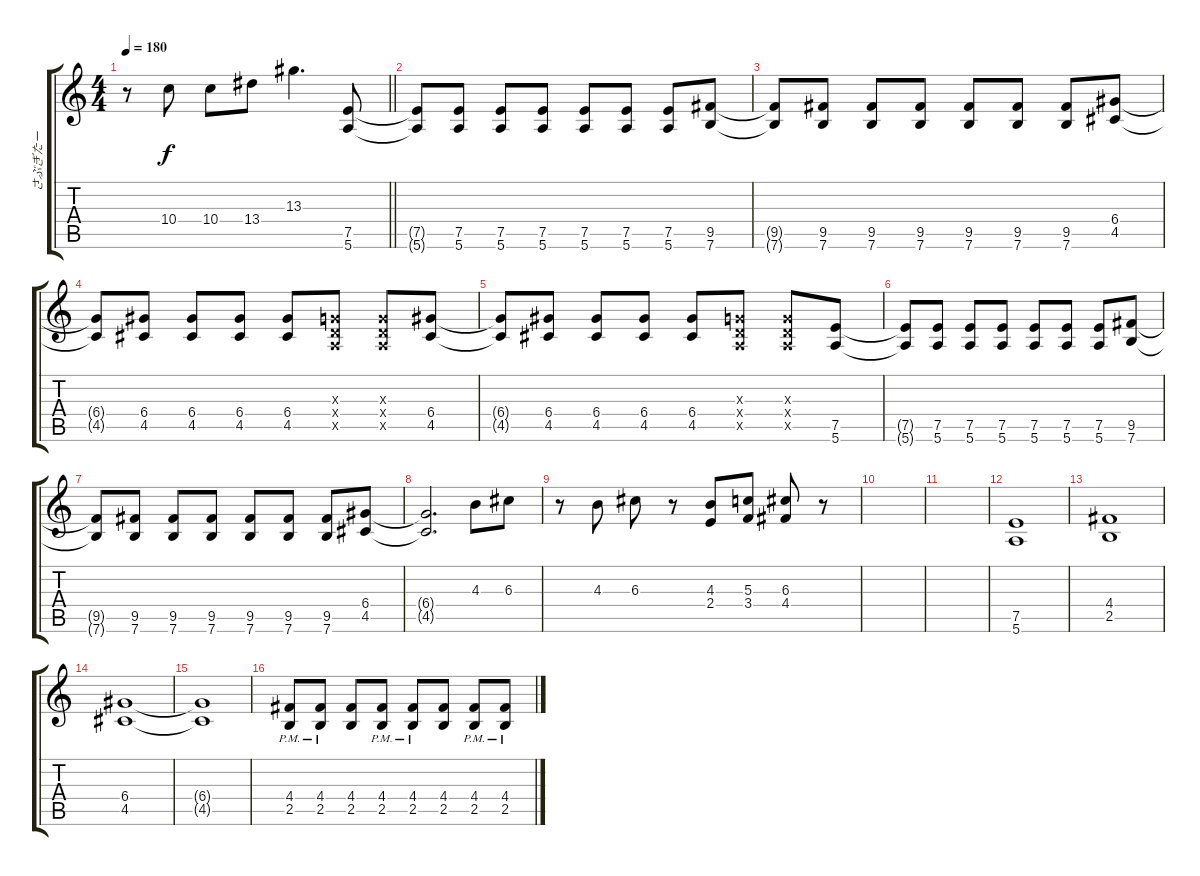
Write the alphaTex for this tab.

\track ("さぶぎたー" "さぶぎたー") {instrument overdrivenguitar}
\staff {score tabs}
\tuning (E4 B3 G3 D3 A2 E2) {hide}
\ts (4 4)
\tempo 180
\clef g2
\barLineRight lightlight
\ks c
r.8{dy f} 10.4.8 10.4.8 13.4.8 13.3.4{d} (7.5 5.6).8 |
(7.5{t} 5.6{t}).8 (7.5 5.6).8 (7.5 5.6).8 (7.5 5.6).8 (7.5 5.6).8 (7.5 5.6).8 (7.5 5.6).8 (9.5 7.6).8 |
(9.5{t} 7.6{t}).8 (9.5 7.6).8 (9.5 7.6).8 (9.5 7.6).8 (9.5 7.6).8 (9.5 7.6).8 (9.5 7.6).8 (6.4 4.5).8 |
(6.4{t} 4.5{t}).8 (6.4 4.5).8 (6.4 4.5).8 (6.4 4.5).8 (6.4 4.5).8 (0.3{x} 0.4{x} 0.5{x}).8 (0.3{x} 0.4{x} 0.5{x}).8 (6.4 4.5).8 |
(6.4{t} 4.5{t}).8 (6.4 4.5).8 (6.4 4.5).8 (6.4 4.5).8 (6.4 4.5).8 (0.3{x} 0.4{x} 0.5{x}).8 (0.3{x} 0.4{x} 0.5{x}).8 (7.5 5.6).8 |
(7.5{t} 5.6{t}).8 (7.5 5.6).8 (7.5 5.6).8 (7.5 5.6).8 (7.5 5.6).8 (7.5 5.6).8 (7.5 5.6).8 (9.5 7.6).8 |
(9.5{t} 7.6{t}).8 (9.5 7.6).8 (9.5 7.6).8 (9.5 7.6).8 (9.5 7.6).8 (9.5 7.6).8 (9.5 7.6).8 (6.4 4.5).8 |
(6.4{t} 4.5{t}).2{d} 4.3.8 6.3.8 |
r.8 4.3.8 6.3.8 r.8 (4.3 2.4).8 (5.3 3.4).8 (6.3 4.4).8 r.8 |
|
|
(7.5 5.6).1 |
(4.4 2.5).1 |
(6.4 4.5).1 |
(6.4{t} 4.5{t}).1 |
(4.4{pm} 2.5).8 (4.4 2.5{pm}).8 (4.4 2.5).8 (4.4 2.5{pm}).8 (4.4 2.5{pm}).8 (4.4 2.5).8 (4.4 2.5{pm}).8 (4.4 2.5{pm}).8
